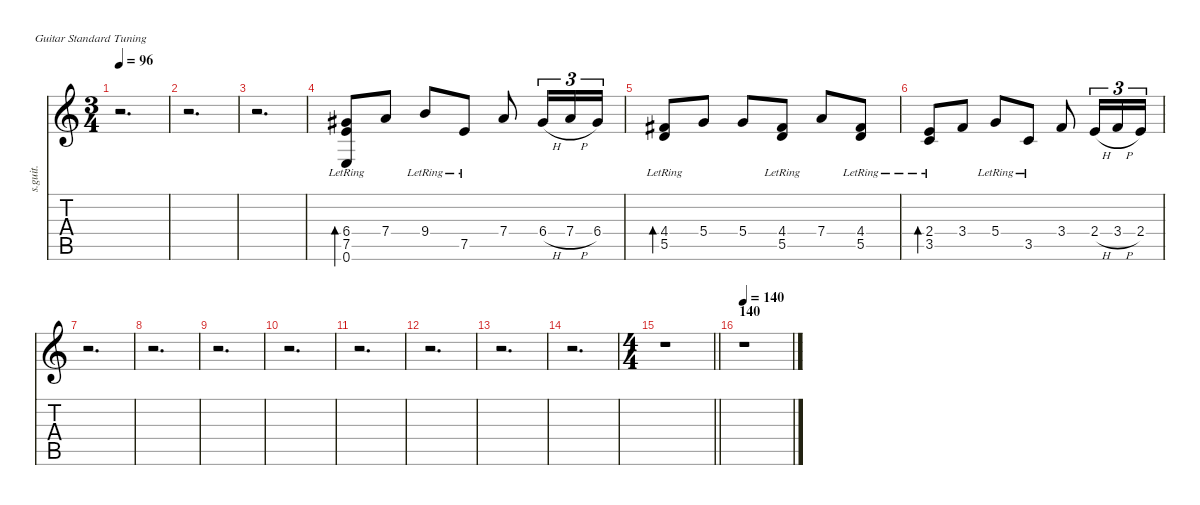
\defaultSystemsLayout 4
\hideDynamics
\bracketExtendMode nobrackets
\otherSystemsTrackNameOrientation horizontal
\track ("Guitar I Acoustic" "s.guit.") {instrument acousticguitarsteel}
\staff {score tabs}
\tuning (E4 B3 G3 D3 A2 E2)
\ts (3 4)
\tempo 96
\clef g2
\ks c
r.2{d dy f beam Down} |
r.2{d beam Down} |
r.2{d beam Down} |
(6.4{acc #} 7.5{lr} 0.6{lr}).8{bd 120 beam Up} 7.4.8{beam Up} 9.4{lr}.8{beam Up} 7.5{lr}.8{beam Up} 7.4.8{beam Up} 6.4{h acc #}.16{tu (3 2) beam Up} 7.4{h}.16{tu (3 2) beam Up} 6.4{acc #}.16{tu (3 2) beam Up} |
(4.4{acc #} 5.5{lr}).8{bd 120 beam Up} 5.4.8{beam Up} 5.4.8{beam Up} (4.4{acc #} 5.5{lr}).8{beam Up} 7.4.8{beam Up} (4.4{acc #} 5.5{lr}).8{beam Up} |
(2.4 3.5{lr}).8{bd 120 beam Up} 3.4.8{beam Up} 5.4{lr}.8{beam Up} 3.5{lr}.8{beam Up} 3.4.8{beam Up} 2.4{h}.16{tu (3 2) beam Up} 3.4{h}.16{tu (3 2) beam Up} 2.4.16{tu (3 2) beam Up} |
r.2{d beam Down} |
r.2{d beam Down} |
r.2{d beam Down} |
r.2{d beam Down} |
r.2{d beam Down} |
r.2{d beam Down} |
r.2{d beam Down} |
r.2{d beam Down} |
\ts (4 4)
\beaming (8 2 2 2 2)
\barLineRight lightlight
r.1{beam Down} |
\section ("" "140")
\tempo 140
r.1{beam Down}
